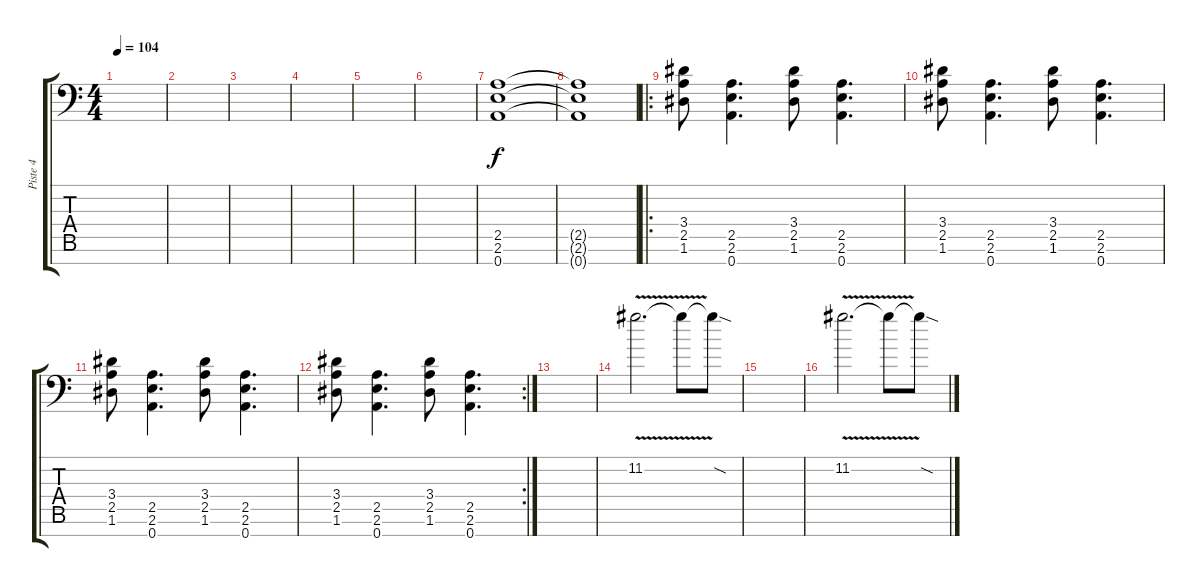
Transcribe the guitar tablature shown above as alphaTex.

\track ("Piste 4" "Piste 4") {instrument distortionguitar}
\staff {score tabs}
\tuning (D4 A3 F3 C3 G2 D2 A1) {hide}
\ts (4 4)
\tempo 104
\clef f4
\ks c
|
|
|
|
|
|
(2.5 2.6 0.7).1{volume 4} |
(2.5{t} 2.6{t} 0.7{t}).1{volume 14} |
\ro
(3.4 2.5 1.6).8 (2.5 2.6 0.7).4{d} (3.4 2.5 1.6).8 (2.5 2.6 0.7).4{d} |
(3.4 2.5 1.6).8 (2.5 2.6 0.7).4{d} (3.4 2.5 1.6).8 (2.5 2.6 0.7).4{d} |
(3.4 2.5 1.6).8 (2.5 2.6 0.7).4{d} (3.4 2.5 1.6).8 (2.5 2.6 0.7).4{d} |
\rc 2
(3.4 2.5 1.6).8 (2.5 2.6 0.7).4{d} (3.4 2.5 1.6).8 (2.5 2.6 0.7).4{d} |
|
11.2{v}.2{d volume 14 balance 16} 11.2{t}.8 11.2{sod t}.8 |
|
11.2{v}.2{d volume 14 balance 0} 11.2{t}.8 11.2{sod t}.8
